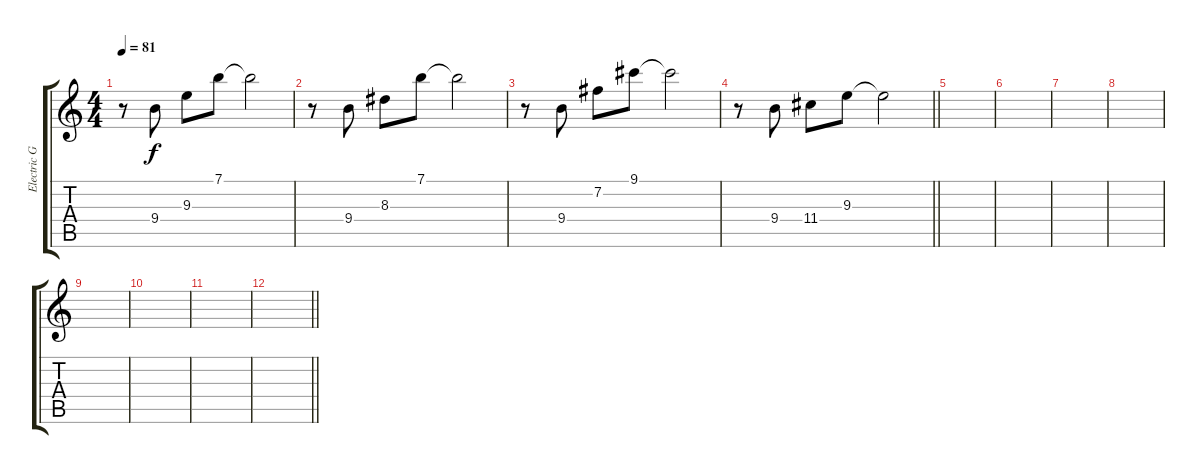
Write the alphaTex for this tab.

\track ("Electric Guitar 3" "Electric G") {instrument overdrivenguitar}
\staff {score tabs}
\tuning (E4 B3 G3 D3 A2 E2) {hide}
\ts (4 4)
\tempo 81
\clef g2
\ks c
r.8{dy f} 9.4.8 9.3.8 7.1.8 7.1{t}.2 |
r.8 9.4.8 8.3.8 7.1.8 7.1{t}.2 |
r.8 9.4.8 7.2.8 9.1.8 9.1{t}.2 |
\barLineRight lightlight
r.8 9.4.8 11.4.8 9.3.8 9.3{t}.2 |
|
|
|
|
|
|
|
\barLineRight lightlight
